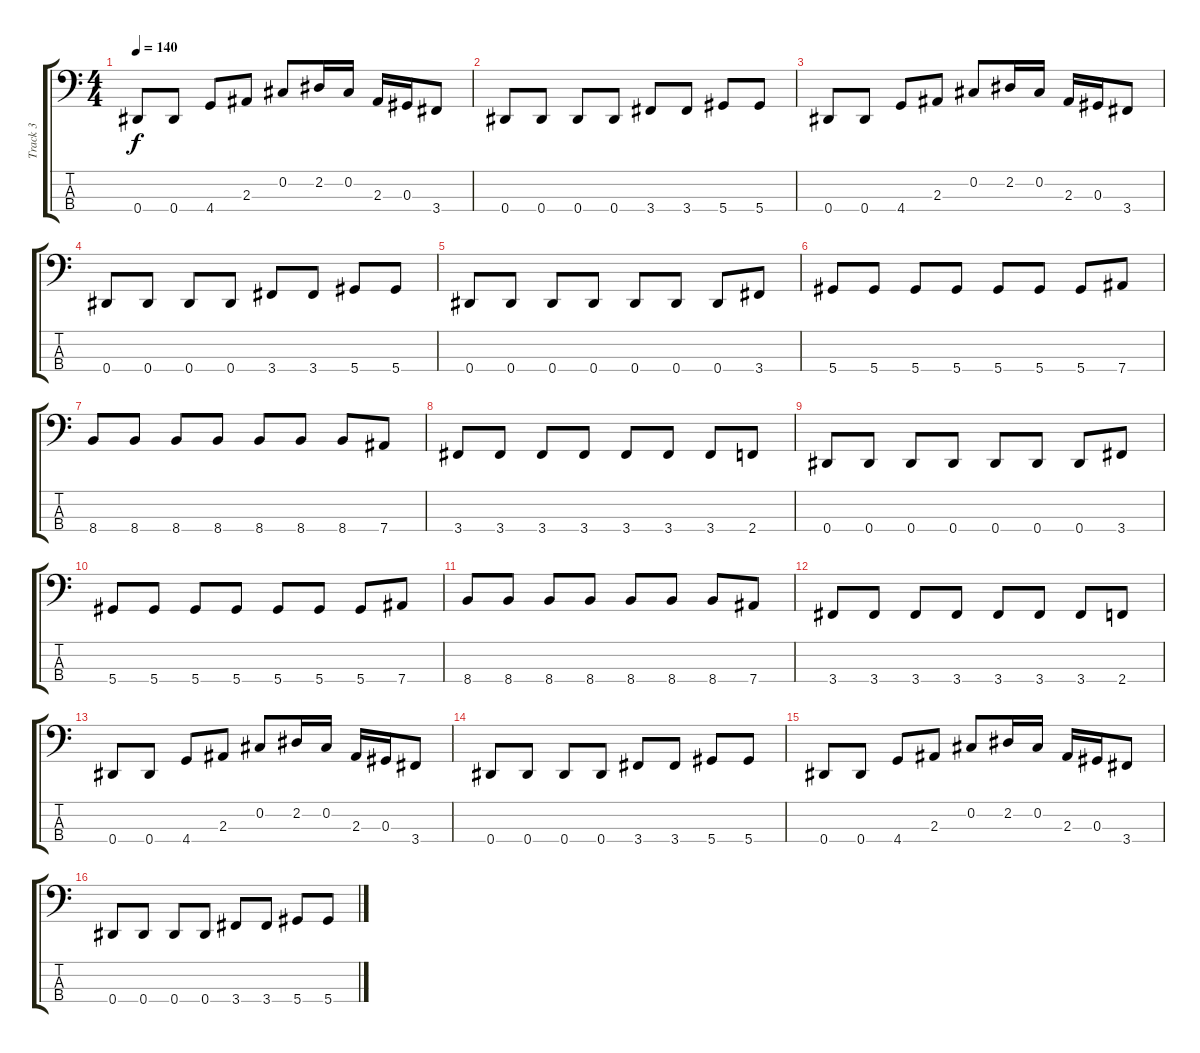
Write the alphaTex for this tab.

\track ("Track 3" "Track 3") {instrument electricbassfinger}
\staff {score tabs}
\tuning (Gb2 Db2 Ab1 Eb1) {hide}
\ts (4 4)
\tempo 140
\clef f4
\ks c
0.4.8{dy f} 0.4.8 4.4.8 2.3.8 0.2.8 2.2.16 0.2.16 2.3.16 0.3.16 3.4.8 |
0.4.8 0.4.8 0.4.8 0.4.8 3.4.8 3.4.8 5.4.8 5.4.8 |
0.4.8 0.4.8 4.4.8 2.3.8 0.2.8 2.2.16 0.2.16 2.3.16 0.3.16 3.4.8 |
0.4.8 0.4.8 0.4.8 0.4.8 3.4.8 3.4.8 5.4.8 5.4.8 |
0.4.8 0.4.8 0.4.8 0.4.8 0.4.8 0.4.8 0.4.8 3.4.8 |
5.4.8 5.4.8 5.4.8 5.4.8 5.4.8 5.4.8 5.4.8 7.4.8 |
8.4.8 8.4.8 8.4.8 8.4.8 8.4.8 8.4.8 8.4.8 7.4.8 |
3.4.8 3.4.8 3.4.8 3.4.8 3.4.8 3.4.8 3.4.8 2.4.8 |
0.4.8 0.4.8 0.4.8 0.4.8 0.4.8 0.4.8 0.4.8 3.4.8 |
5.4.8 5.4.8 5.4.8 5.4.8 5.4.8 5.4.8 5.4.8 7.4.8 |
8.4.8 8.4.8 8.4.8 8.4.8 8.4.8 8.4.8 8.4.8 7.4.8 |
3.4.8 3.4.8 3.4.8 3.4.8 3.4.8 3.4.8 3.4.8 2.4.8 |
0.4.8 0.4.8 4.4.8 2.3.8 0.2.8 2.2.16 0.2.16 2.3.16 0.3.16 3.4.8 |
0.4.8 0.4.8 0.4.8 0.4.8 3.4.8 3.4.8 5.4.8 5.4.8 |
0.4.8 0.4.8 4.4.8 2.3.8 0.2.8 2.2.16 0.2.16 2.3.16 0.3.16 3.4.8 |
0.4.8 0.4.8 0.4.8 0.4.8 3.4.8 3.4.8 5.4.8 5.4.8
